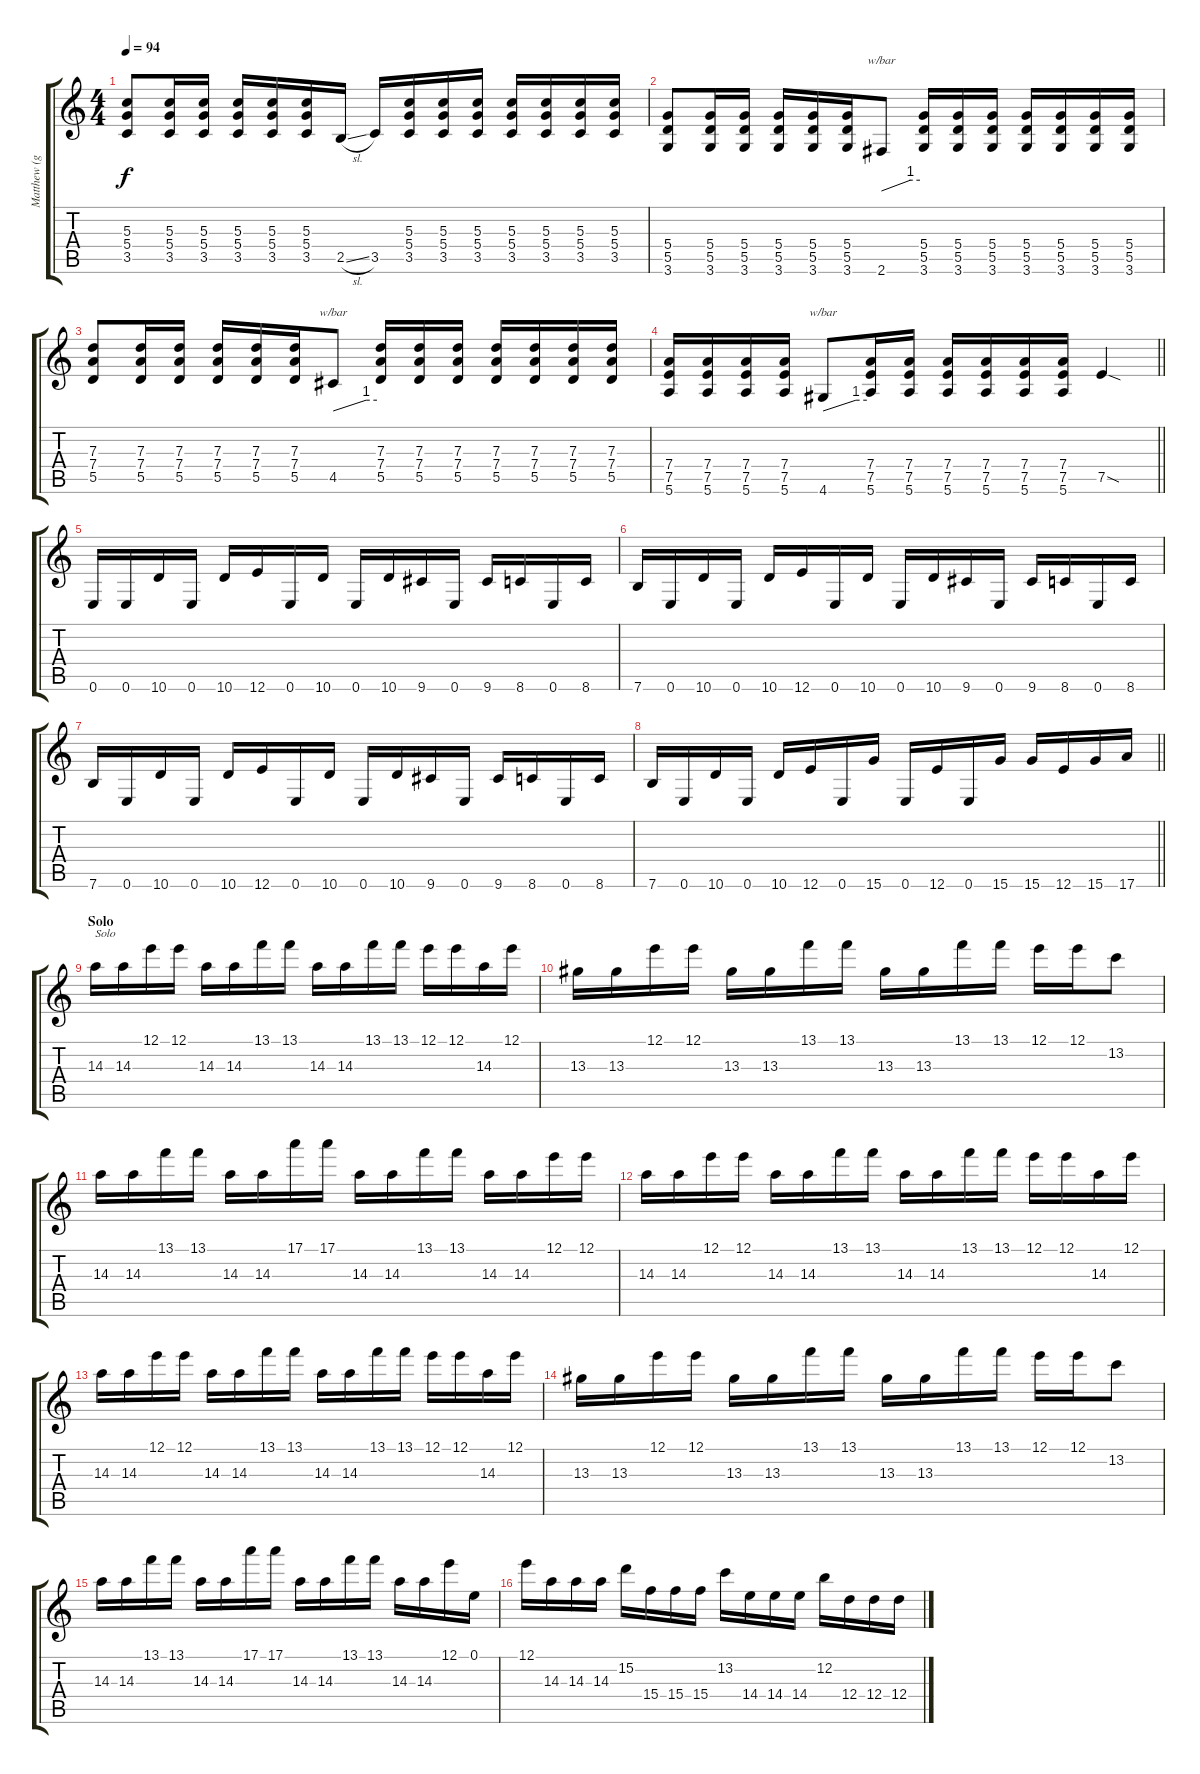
\track ("Matthew (guitare1)" "Matthew (g") {instrument distortionguitar}
\staff {score tabs}
\tuning (E4 B3 G3 D3 A2 E2) {hide}
\ts (4 4)
\tempo 94
\clef g2
\ks c
(5.3 5.4 3.5).8{dy f} (5.3 5.4 3.5).16 (5.3 5.4 3.5).16 (5.3 5.4 3.5).16 (5.3 5.4 3.5).16 (5.3 5.4 3.5).16 2.5{sl}.16 3.5.16 (5.3 5.4 3.5).16 (5.3 5.4 3.5).16 (5.3 5.4 3.5).16 (5.3 5.4 3.5).16 (5.3 5.4 3.5).16 (5.3 5.4 3.5).16 (5.3 5.4 3.5).16 |
(5.4 5.5 3.6).8 (5.4 5.5 3.6).16 (5.4 5.5 3.6).16 (5.4 5.5 3.6).16 (5.4 5.5 3.6).16 (5.4 5.5 3.6).16 2.6.8{tbe (custom default 0 0 45 4 60 4)} (5.4 5.5 3.6).16 (5.4 5.5 3.6).16 (5.4 5.5 3.6).16 (5.4 5.5 3.6).16 (5.4 5.5 3.6).16 (5.4 5.5 3.6).16 (5.4 5.5 3.6).16 |
(7.3 7.4 5.5).8 (7.3 7.4 5.5).16 (7.3 7.4 5.5).16 (7.3 7.4 5.5).16 (7.3 7.4 5.5).16 (7.3 7.4 5.5).16 4.5.8{tbe (custom default 0 0 45 4 60 4)} (7.3 7.4 5.5).16 (7.3 7.4 5.5).16 (7.3 7.4 5.5).16 (7.3 7.4 5.5).16 (7.3 7.4 5.5).16 (7.3 7.4 5.5).16 (7.3 7.4 5.5).16 |
\barLineRight lightlight
(7.4 7.5 5.6).16 (7.4 7.5 5.6).16 (7.4 7.5 5.6).16 (7.4 7.5 5.6).16 4.6.8{tbe (custom default 0 0 45 4 60 4)} (7.4 7.5 5.6).16 (7.4 7.5 5.6).16 (7.4 7.5 5.6).16 (7.4 7.5 5.6).16 (7.4 7.5 5.6).16 (7.4 7.5 5.6).16 7.5{sod}.4 |
0.6.16 0.6.16 10.6.16 0.6.16 10.6.16 12.6.16 0.6.16 10.6.16 0.6.16 10.6.16 9.6.16 0.6.16 9.6.16 8.6.16 0.6.16 8.6.16 |
7.6.16 0.6.16 10.6.16 0.6.16 10.6.16 12.6.16 0.6.16 10.6.16 0.6.16 10.6.16 9.6.16 0.6.16 9.6.16 8.6.16 0.6.16 8.6.16 |
7.6.16 0.6.16 10.6.16 0.6.16 10.6.16 12.6.16 0.6.16 10.6.16 0.6.16 10.6.16 9.6.16 0.6.16 9.6.16 8.6.16 0.6.16 8.6.16 |
\barLineRight lightlight
7.6.16 0.6.16 10.6.16 0.6.16 10.6.16 12.6.16 0.6.16 15.6.16 0.6.16 12.6.16 0.6.16 15.6.16 15.6.16 12.6.16 15.6.16 17.6.16 |
\section ("" "Solo")
14.3.16{txt "Solo" instrument distortionguitar} 14.3.16 12.1.16 12.1.16 14.3.16 14.3.16 13.1.16 13.1.16 14.3.16 14.3.16 13.1.16 13.1.16 12.1.16 12.1.16 14.3.16 12.1.16 |
13.3.16 13.3.16 12.1.16 12.1.16 13.3.16 13.3.16 13.1.16 13.1.16 13.3.16 13.3.16 13.1.16 13.1.16 12.1.16 12.1.16 13.2.8 |
14.3.16 14.3.16 13.1.16 13.1.16 14.3.16 14.3.16 17.1.16 17.1.16 14.3.16 14.3.16 13.1.16 13.1.16 14.3.16 14.3.16 12.1.16 12.1.16 |
14.3.16 14.3.16 12.1.16 12.1.16 14.3.16 14.3.16 13.1.16 13.1.16 14.3.16 14.3.16 13.1.16 13.1.16 12.1.16 12.1.16 14.3.16 12.1.16 |
14.3.16 14.3.16 12.1.16 12.1.16 14.3.16 14.3.16 13.1.16 13.1.16 14.3.16 14.3.16 13.1.16 13.1.16 12.1.16 12.1.16 14.3.16 12.1.16 |
13.3.16 13.3.16 12.1.16 12.1.16 13.3.16 13.3.16 13.1.16 13.1.16 13.3.16 13.3.16 13.1.16 13.1.16 12.1.16 12.1.16 13.2.8 |
14.3.16 14.3.16 13.1.16 13.1.16 14.3.16 14.3.16 17.1.16 17.1.16 14.3.16 14.3.16 13.1.16 13.1.16 14.3.16 14.3.16 12.1.16 0.1.16 |
12.1.16 14.3.16 14.3.16 14.3.16 15.2.16 15.4.16 15.4.16 15.4.16 13.2.16 14.4.16 14.4.16 14.4.16 12.2.16 12.4.16 12.4.16 12.4.16
